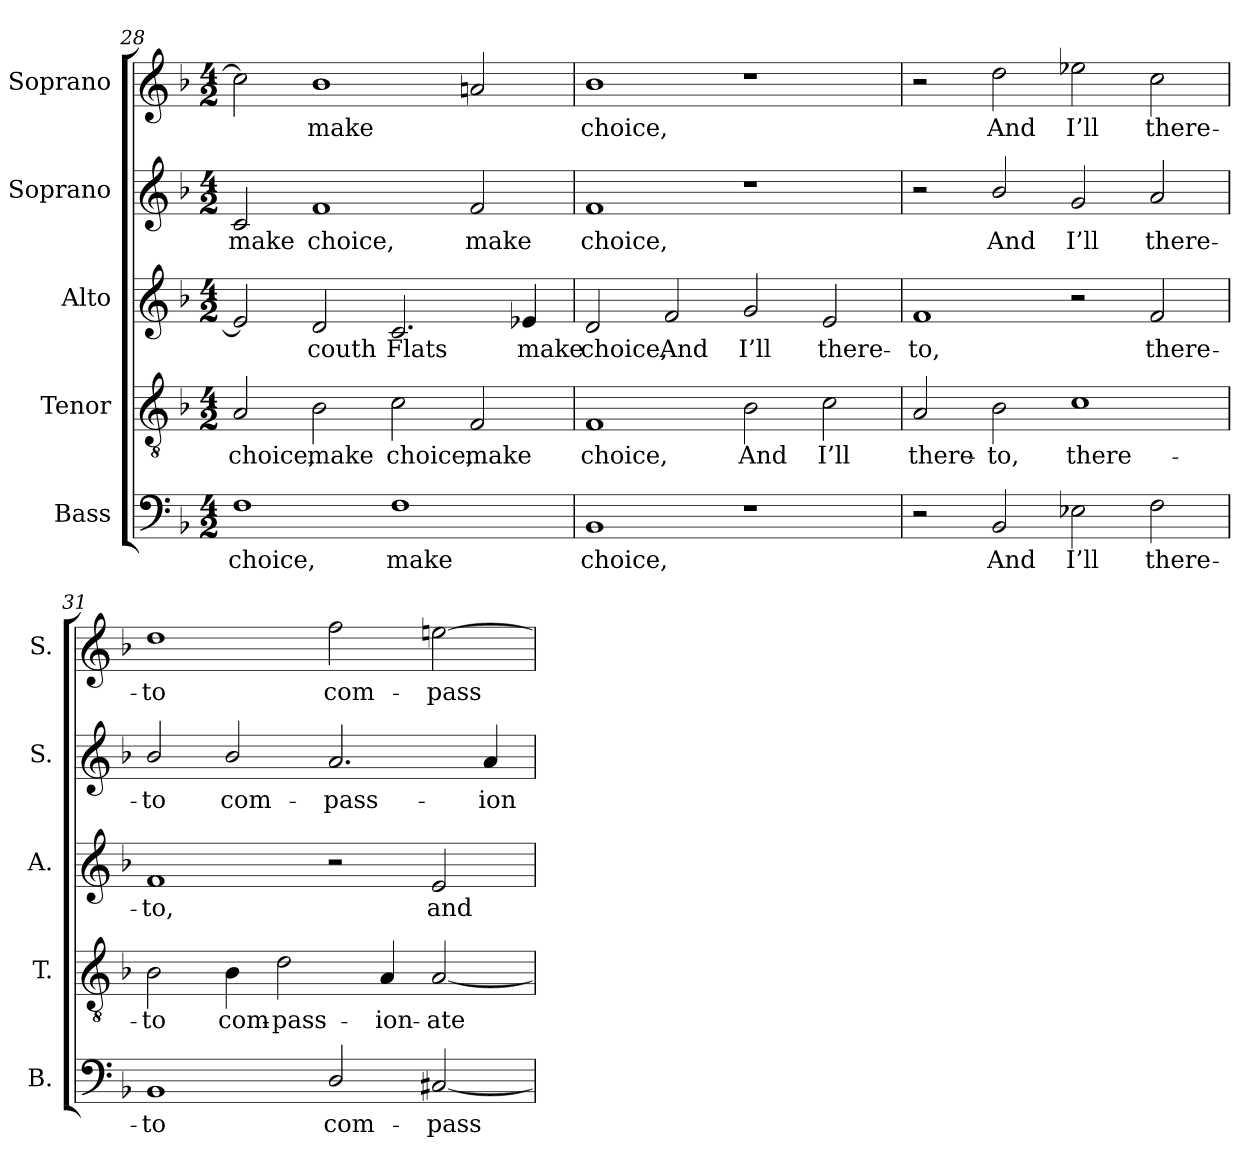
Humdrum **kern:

**kern	**text	**kern	**text	**kern	**text	**kern	**text	**kern	**text
*part5	*part5	*part4	*part4	*part3	*part3	*part2	*part2	*part1	*part1
*staff5	*staff5	*staff4	*staff4	*staff3	*staff3	*staff2	*staff2	*staff1	*staff1
*I"Bass	*	*I"Tenor	*	*I"Alto	*	*I"Soprano	*	*I"Soprano	*
*I'B.	*	*I'T.	*	*I'A.	*	*I'S.	*	*I'S.	*
*clefF4	*	*clefGv2	*	*clefG2	*	*clefG2	*	*clefG2	*
*	*	*ITrd7c12	*	*	*	*	*	*	*
*k[b-]	*	*k[b-]	*	*k[b-]	*	*k[b-]	*	*k[b-]	*
*F:	*	*F:	*	*F:	*	*F:	*	*F:	*
*M4/2	*	*M4/2	*	*M4/2	*	*M4/2	*	*M4/2	*
=28	=28	=28	=28	=28	=28	=28	=28	=28	=28
!	!LO:LY:b:color=#000000	!	!	!	!	!	!	!	!
!	!	!	!LO:LY:b:color=#000000	!	!	!	!	!	!
!	!	!	!	!	!	!	!LO:LY:b:color=#000000	!	!
1Fi	choice,	2AAi/	choice,	2e-i/]	.	2ci/	make	2cci\]	.
!	!	!	!LO:LY:b:color=#000000	!	!	!	!	!	!
!	!	!	!	!	!LO:LY:b:color=#000000	!	!	!	!
!	!	!	!	!	!	!	!LO:LY:b:color=#000000	!	!
!	!	!	!	!	!	!	!	!	!LO:LY:b:color=#000000
.	.	2BB-i\	make	2di/	-couth	1fi	choice,	1b-i	make
!	!LO:LY:b:color=#000000	!	!	!	!	!	!	!	!
!	!	!	!LO:LY:b:color=#000000	!	!	!	!	!	!
!	!	!	!	!	!LO:LY:b:color=#000000	!	!	!	!
1Fi	make	2Ci\	choice,	2.ci/	Flats	.	.	.	.
!	!	!	!LO:LY:b:color=#000000	!	!	!	!	!	!
!	!	!	!	!	!	!	!LO:LY:b:color=#000000	!	!
.	.	2FFi/	make	.	.	2fi/	make	2ani/	.
!	!	!	!	!	!LO:LY:b:color=#000000	!	!	!	!
.	.	.	.	4e-Xi/	make	.	.	.	.
=29	=29	=29	=29	=29	=29	=29	=29	=29	=29
!	!LO:LY:b:color=#000000	!	!	!	!	!	!	!	!
!	!	!	!LO:LY:b:color=#000000	!	!	!	!	!	!
!	!	!	!	!	!LO:LY:b:color=#000000	!	!	!	!
!	!	!	!	!	!	!	!LO:LY:b:color=#000000	!	!
!	!	!	!	!	!	!	!	!	!LO:LY:b:color=#000000
1BB-i	choice,	1FFi	choice,	2di/	choice,	1fi	choice,	1b-i	choice,
!	!	!	!	!	!LO:LY:b:color=#000000	!	!	!	!
.	.	.	.	2fi/	And	.	.	.	.
!	!	!	!LO:LY:b:color=#000000	!	!	!	!	!	!
!	!	!	!	!	!LO:LY:b:color=#000000	!	!	!	!
1r	.	2BB-i\	And	2gi/	I’ll	1r	.	1r	.
!	!	!	!LO:LY:b:color=#000000	!	!	!	!	!	!
!	!	!	!	!	!LO:LY:b:color=#000000	!	!	!	!
.	.	2Ci\	I’ll	2ei/	there-	.	.	.	.
=30	=30	=30	=30	=30	=30	=30	=30	=30	=30
!	!	!	!LO:LY:b:color=#000000	!	!	!	!	!	!
!	!	!	!	!	!LO:LY:b:color=#000000	!	!	!	!
2r	.	2AAi/	there-	1fi	-to,	2r	.	2r	.
!	!LO:LY:b:color=#000000	!	!	!	!	!	!	!	!
!	!	!	!LO:LY:b:color=#000000	!	!	!	!	!	!
!	!	!	!	!	!	!	!LO:LY:b:color=#000000	!	!
!	!	!	!	!	!	!	!	!	!LO:LY:b:color=#000000
2BB-i/	And	2BB-i\	-to,	.	.	2b-i/	And	2ddi\	And
!	!LO:LY:b:color=#000000	!	!	!	!	!	!	!	!
!	!	!	!LO:LY:b:color=#000000	!	!	!	!	!	!
!	!	!	!	!	!	!	!LO:LY:b:color=#000000	!	!
!	!	!	!	!	!	!	!	!	!LO:LY:b:color=#000000
2E-Xi\	I’ll	1Ci	there-	2r	.	2gi/	I’ll	2ee-Xi\	I’ll
!	!LO:LY:b:color=#000000	!	!	!	!	!	!	!	!
!	!	!	!	!	!LO:LY:b:color=#000000	!	!	!	!
!	!	!	!	!	!	!	!LO:LY:b:color=#000000	!	!
!	!	!	!	!	!	!	!	!	!LO:LY:b:color=#000000
2Fi\	there-	.	.	2fi/	there-	2ai/	there-	2cci\	there-
!!LO:LB:g=z
=31	=31	=31	=31	=31	=31	=31	=31	=31	=31
!	!LO:LY:b:color=#000000	!	!	!	!	!	!	!	!
!	!	!	!LO:LY:b:color=#000000	!	!	!	!	!	!
!	!	!	!	!	!LO:LY:b:color=#000000	!	!	!	!
!	!	!	!	!	!	!	!LO:LY:b:color=#000000	!	!
!	!	!	!	!	!	!	!	!	!LO:LY:b:color=#000000
1BB-i	-to	2BB-i\	-to	1fi	-to,	2b-i/	-to	1ddi	-to
!	!	!	!LO:LY:b:color=#000000	!	!	!	!	!	!
!	!	!	!	!	!	!	!LO:LY:b:color=#000000	!	!
.	.	4BB-i\	com-	.	.	2b-i/	com-	.	.
!	!	!	!LO:LY:b:color=#000000	!	!	!	!	!	!
.	.	2Di\	-pass-	.	.	.	.	.	.
!	!LO:LY:b:color=#000000	!	!	!	!	!	!	!	!
!	!	!	!	!	!	!	!LO:LY:b:color=#000000	!	!
!	!	!	!	!	!	!	!	!	!LO:LY:b:color=#000000
2Di/	com-	.	.	2r	.	2.ai/	-pass-	2ffi\	com-
!	!	!	!LO:LY:b:color=#000000	!	!	!	!	!	!
.	.	4AAi/	-ion-	.	.	.	.	.	.
!	!LO:LY:b:color=#000000	!	!	!	!	!	!	!	!
!	!	!	!LO:LY:b:color=#000000	!	!	!	!	!	!
!	!	!	!	!	!LO:LY:b:color=#000000	!	!	!	!
!	!	!	!	!	!	!	!	!	!LO:LY:b:color=#000000
[2C#Xi/	-pass-	[2AAi/	-ate	2ei/	and	.	.	[2eeni\	-pass-
!	!	!	!	!	!	!	!LO:LY:b:color=#000000	!	!
.	.	.	.	.	.	4ai/	-ion-	.	.
=	=	=	=	=	=	=	=	=	=
*-	*-	*-	*-	*-	*-	*-	*-	*-	*-
